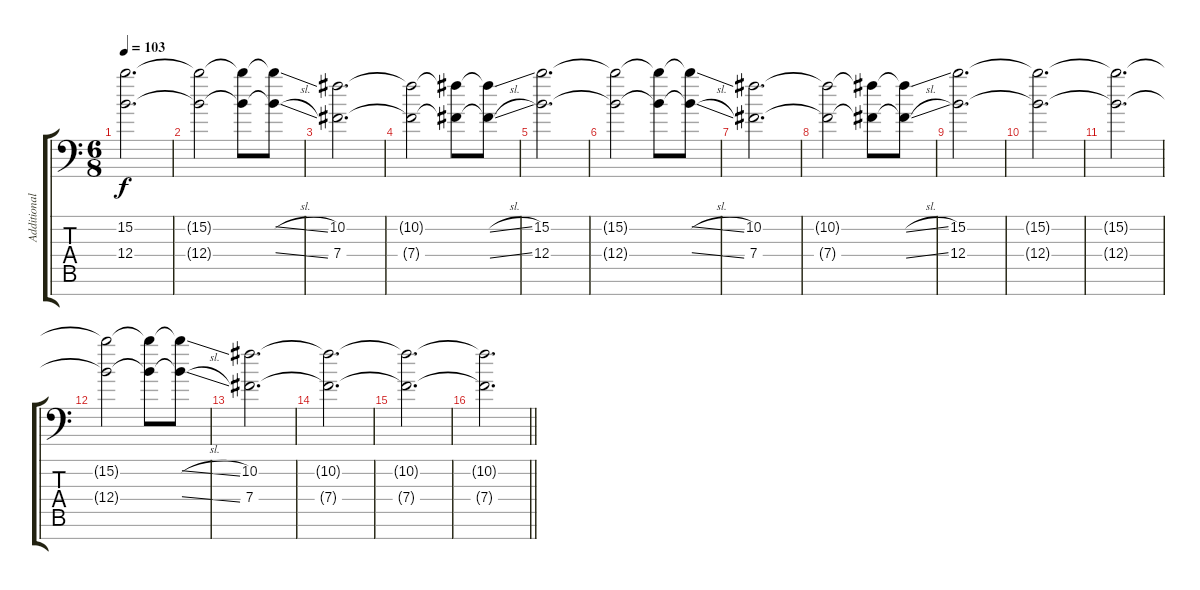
\track ("Additional Guitar 1 (7 strings)" "Additional") {instrument distortionguitar}
\staff {score tabs}
\tuning (Db4 Ab3 E3 B2 Gb2 Db2 Gb1) {hide}
\ts (6 8)
\tempo 103
\clef f4
\ks c
(15.2 12.4).2{d dy f} |
(15.2{t} 12.4{t}).2 (15.2{t} 12.4{t}).8 (15.2{sl t} 12.4{sl t}).8 |
(10.2 7.4).2{d} |
(10.2{t} 7.4{t}).2 (10.2{t} 7.4{t}).8 (10.2{sl t} 7.4{sl t}).8 |
(15.2 12.4).2{d} |
(15.2{t} 12.4{t}).2 (15.2{t} 12.4{t}).8 (15.2{sl t} 12.4{sl t}).8 |
(10.2 7.4).2{d} |
(10.2{t} 7.4{t}).2 (10.2{t} 7.4{t}).8 (10.2{sl t} 7.4{sl t}).8 |
(15.2 12.4).2{d} |
(15.2{t} 12.4{t}).2{d} |
(15.2{t} 12.4{t}).2{d} |
(15.2{t} 12.4{t}).2 (15.2{t} 12.4{t}).8 (15.2{sl t} 12.4{sl t}).8 |
(10.2 7.4).2{d} |
(10.2{t} 7.4{t}).2{d} |
(10.2{t} 7.4{t}).2{d} |
\barLineRight lightlight
(10.2{t} 7.4{t}).2{d}
